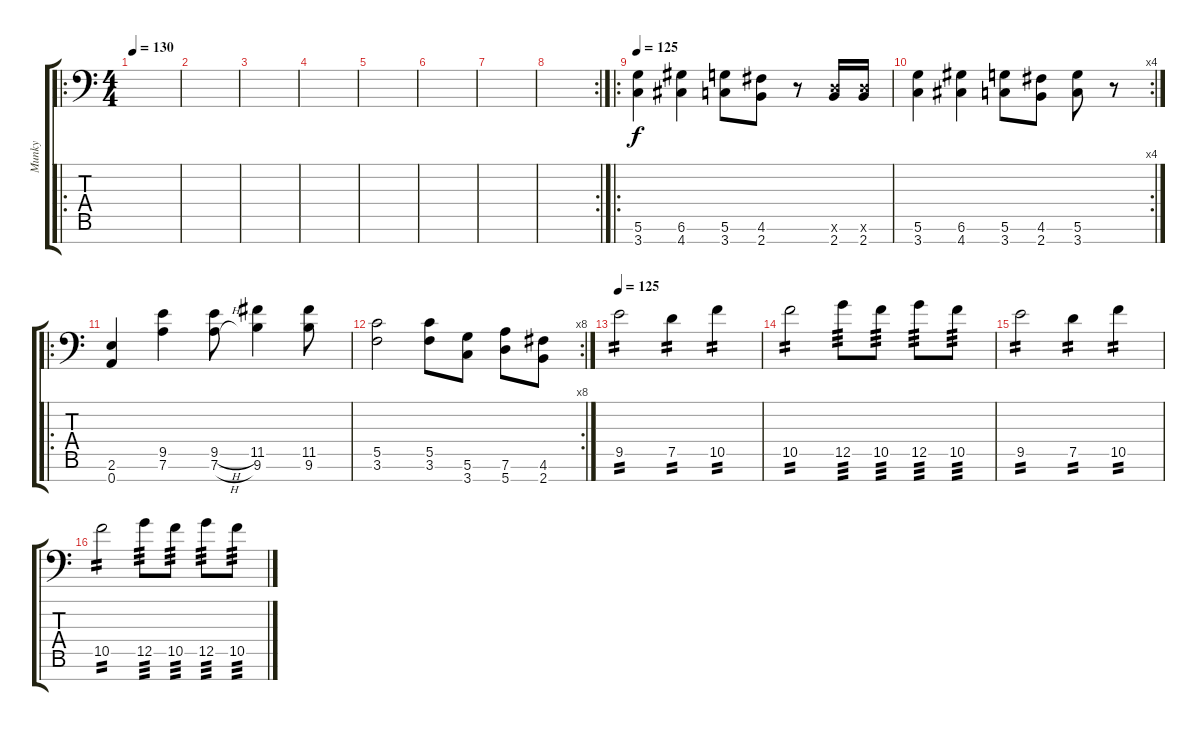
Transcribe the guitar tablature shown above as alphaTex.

\track ("Munky" "Munky") {instrument distortionguitar}
\staff {score tabs}
\tuning (D4 A3 F3 C3 G2 D2 A1) {hide}
\ro
\ts (4 4)
\tempo 130
\clef f4
\ks c
|
|
|
|
|
|
|
\rc 2
|
\ro
\tempo 125
(5.6 3.7).4 (6.6 4.7).4 (5.6 3.7).8 (4.6 2.7).8 r.8 (0.6{x} 2.7).16 (0.6{x} 2.7).16 |
\rc 4
(5.6 3.7).4 (6.6 4.7).4 (5.6 3.7).8 (4.6 2.7).8 (5.6 3.7).8 r.8 |
\ro
(2.6 0.7).4 (9.5 7.6).4 (9.5{h} 7.6{h}).8 (11.5 9.6).4 (11.5 9.6).8 |
\rc 8
(5.5 3.6).2 (5.5 3.6).8 (5.6 3.7).8 (7.6 5.7).8 (4.6 2.7).8 |
\tempo 125
9.5.2{tp 2 volume 13} 7.5.4{tp 2 volume 2} 10.5.4{tp 2} |
10.5.2{tp 2} 12.5.8{tp 3} 10.5.8{tp 3} 12.5.8{tp 3} 10.5.8{tp 3} |
9.5.2{tp 2} 7.5.4{tp 2} 10.5.4{tp 2} |
10.5.2{tp 2} 12.5.8{tp 3} 10.5.8{tp 3} 12.5.8{tp 3} 10.5.8{tp 3}
